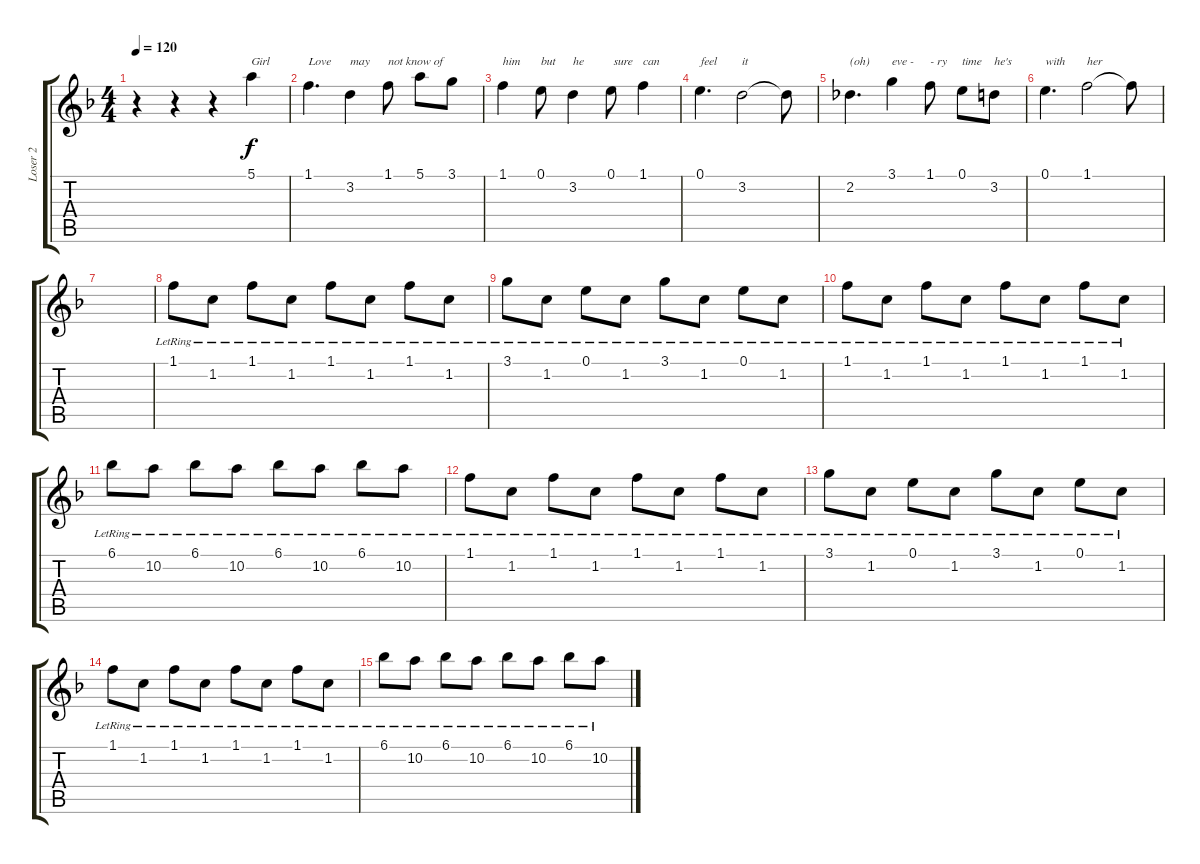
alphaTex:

\track ("Loser 2" "Loser 2") {instrument electricguitarclean}
\staff {score tabs}
\tuning (E4 B3 G3 D3 A2 E2) {hide}
\ts (4 4)
\tempo 120
\clef g2
\ks f
r.4{dy f} r.4 r.4 5.1.4{txt "Girl"} |
1.1.4{d txt "Love"} 3.2.4{txt "may"} 1.1.8{txt "not know of"} 5.1.8 3.1.8 |
1.1.4{txt "him"} 0.1.8{txt "but"} 3.2.4{txt "he          sure"} 0.1.8 1.1.4{txt "can"} |
0.1.4{d txt "feel"} 3.2.2{txt "it"} 3.2{t}.8 |
2.2.4{d txt "(oh)"} 3.1.4{txt "eve -"} 1.1.8{txt "- ry"} 0.1.8{txt "time"} 3.2.8{txt "he's"} |
0.1.4{d txt "with"} 1.1.2{txt "her"} 1.1{t}.8 |
|
1.1{lr}.8 1.2{lr}.8 1.1{lr}.8 1.2{lr}.8 1.1{lr}.8 1.2{lr}.8 1.1{lr}.8 1.2{lr}.8 |
3.1{lr}.8 1.2{lr}.8 0.1{lr}.8 1.2{lr}.8 3.1{lr}.8 1.2{lr}.8 0.1{lr}.8 1.2{lr}.8 |
1.1{lr}.8 1.2{lr}.8 1.1{lr}.8 1.2{lr}.8 1.1{lr}.8 1.2{lr}.8 1.1{lr}.8 1.2{lr}.8 |
6.1{lr}.8 10.2{lr}.8 6.1{lr}.8 10.2{lr}.8 6.1{lr}.8 10.2{lr}.8 6.1{lr}.8 10.2{lr}.8 |
1.1{lr}.8 1.2{lr}.8 1.1{lr}.8 1.2{lr}.8 1.1{lr}.8 1.2{lr}.8 1.1{lr}.8 1.2{lr}.8 |
3.1{lr}.8 1.2{lr}.8 0.1{lr}.8 1.2{lr}.8 3.1{lr}.8 1.2{lr}.8 0.1{lr}.8 1.2{lr}.8 |
1.1{lr}.8 1.2{lr}.8 1.1{lr}.8 1.2{lr}.8 1.1{lr}.8 1.2{lr}.8 1.1{lr}.8 1.2{lr}.8 |
6.1{lr}.8 10.2{lr}.8 6.1{lr}.8 10.2{lr}.8 6.1{lr}.8 10.2{lr}.8 6.1{lr}.8 10.2{lr}.8
